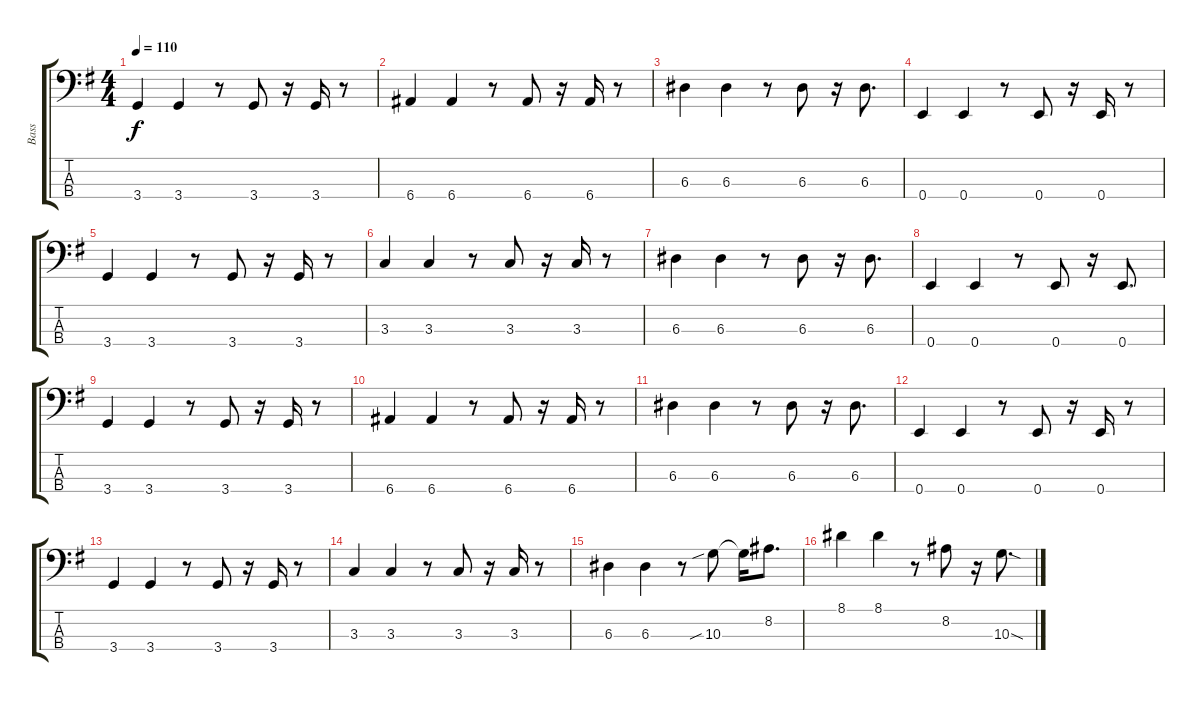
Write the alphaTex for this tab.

\track ("Bass" "Bass") {instrument electricbassfinger}
\staff {score tabs}
\tuning (G2 D2 A1 E1) {hide}
\ts (4 4)
\tempo 110
\clef f4
\ks g
3.4.4{dy f} 3.4.4 r.8 3.4.8 r.16 3.4.16 r.8 |
6.4.4 6.4.4 r.8 6.4.8 r.16 6.4.16 r.8 |
6.3.4 6.3.4 r.8 6.3.8 r.16 6.3.8{d} |
0.4.4 0.4.4 r.8 0.4.8 r.16 0.4.16 r.8 |
3.4.4 3.4.4 r.8 3.4.8 r.16 3.4.16 r.8 |
3.3.4 3.3.4 r.8 3.3.8 r.16 3.3.16 r.8 |
6.3.4 6.3.4 r.8 6.3.8 r.16 6.3.8{d} |
0.4.4 0.4.4 r.8 0.4.8 r.16 0.4.8{d} |
3.4.4 3.4.4 r.8 3.4.8 r.16 3.4.16 r.8 |
6.4.4 6.4.4 r.8 6.4.8 r.16 6.4.16 r.8 |
6.3.4 6.3.4 r.8 6.3.8 r.16 6.3.8{d} |
0.4.4 0.4.4 r.8 0.4.8 r.16 0.4.16 r.8 |
3.4.4 3.4.4 r.8 3.4.8 r.16 3.4.16 r.8 |
3.3.4 3.3.4 r.8 3.3.8 r.16 3.3.16 r.8 |
6.3.4 6.3.4 r.8 10.3{sib}.8 10.3{t}.16 8.2.8{d} |
8.1.4 8.1.4 r.8 8.2.8 r.16 10.3{sod}.8{d}
